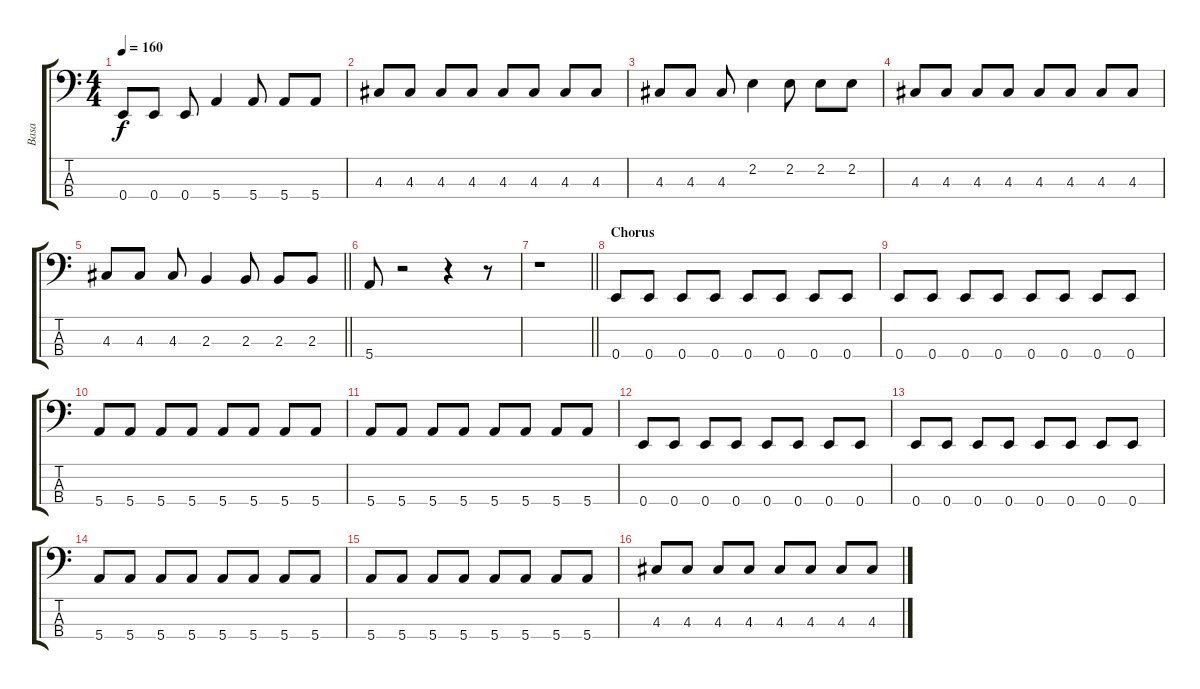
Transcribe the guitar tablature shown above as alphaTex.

\track ("Basa" "Basa") {instrument electricbassfinger}
\staff {score tabs}
\tuning (G2 D2 A1 E1) {hide}
\ts (4 4)
\tempo 160
\clef f4
\ks c
0.4.8{dy f} 0.4.8 0.4.8 5.4.4 5.4.8 5.4.8 5.4.8 |
4.3.8 4.3.8 4.3.8 4.3.8 4.3.8 4.3.8 4.3.8 4.3.8 |
4.3.8 4.3.8 4.3.8 2.2.4 2.2.8 2.2.8 2.2.8 |
4.3.8 4.3.8 4.3.8 4.3.8 4.3.8 4.3.8 4.3.8 4.3.8 |
\barLineRight lightlight
4.3.8 4.3.8 4.3.8 2.3.4 2.3.8 2.3.8 2.3.8 |
5.4.8 r.2 r.4 r.8 |
\barLineRight lightlight
r.1 |
\section ("" "Chorus")
0.4.8 0.4.8 0.4.8 0.4.8 0.4.8 0.4.8 0.4.8 0.4.8 |
0.4.8 0.4.8 0.4.8 0.4.8 0.4.8 0.4.8 0.4.8 0.4.8 |
5.4.8 5.4.8 5.4.8 5.4.8 5.4.8 5.4.8 5.4.8 5.4.8 |
5.4.8 5.4.8 5.4.8 5.4.8 5.4.8 5.4.8 5.4.8 5.4.8 |
0.4.8 0.4.8 0.4.8 0.4.8 0.4.8 0.4.8 0.4.8 0.4.8 |
0.4.8 0.4.8 0.4.8 0.4.8 0.4.8 0.4.8 0.4.8 0.4.8 |
5.4.8 5.4.8 5.4.8 5.4.8 5.4.8 5.4.8 5.4.8 5.4.8 |
5.4.8 5.4.8 5.4.8 5.4.8 5.4.8 5.4.8 5.4.8 5.4.8 |
4.3.8 4.3.8 4.3.8 4.3.8 4.3.8 4.3.8 4.3.8 4.3.8
